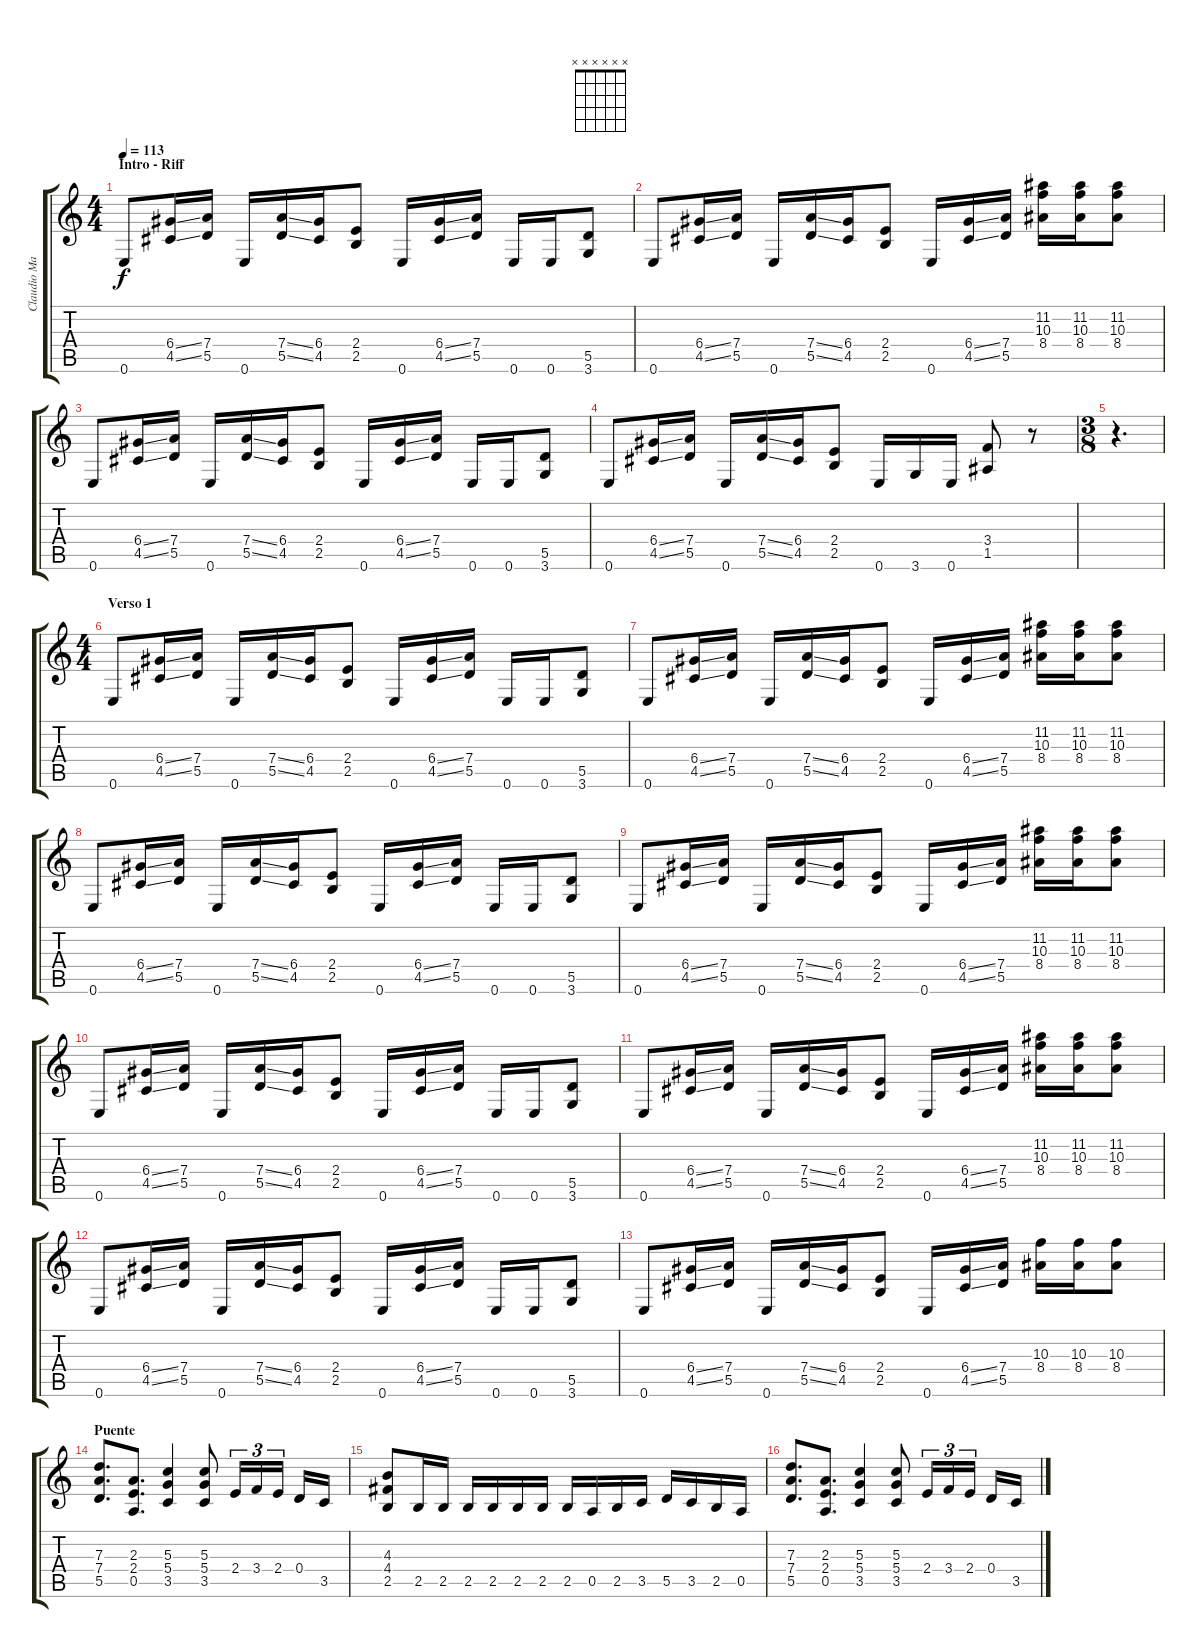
\track ("Claudio Marciello (Gtr 1)" "Claudio Ma") {instrument distortionguitar}
\staff {score tabs}
\tuning (E4 B3 G3 D3 A2 E2) {hide}
\chord ("" x x x x x x) {firstfret 0}
\ts (4 4)
\section ("" "Intro - Riff")
\tempo 113
\clef g2
\ks c
0.6.8{ch "" dy f instrument distortionguitar} (6.4{ss} 4.5{ss}).16 (7.4 5.5).16 0.6.16 (7.4{ss} 5.5{ss}).16 (6.4 4.5).16 (2.4 2.5).8 0.6.16 (6.4{ss} 4.5{ss}).16 (7.4 5.5).16 0.6.16 0.6.16 (5.5 3.6).8 |
0.6.8 (6.4{ss} 4.5{ss}).16 (7.4 5.5).16 0.6.16 (7.4{ss} 5.5{ss}).16 (6.4 4.5).16 (2.4 2.5).8 0.6.16 (6.4{ss} 4.5{ss}).16 (7.4 5.5).16 (11.2 10.3 8.4).16 (11.2 10.3 8.4).16 (11.2 10.3 8.4).8 |
0.6.8 (6.4{ss} 4.5{ss}).16 (7.4 5.5).16 0.6.16 (7.4{ss} 5.5{ss}).16 (6.4 4.5).16 (2.4 2.5).8 0.6.16 (6.4{ss} 4.5{ss}).16 (7.4 5.5).16 0.6.16 0.6.16 (5.5 3.6).8 |
0.6.8 (6.4{ss} 4.5{ss}).16 (7.4 5.5).16 0.6.16 (7.4{ss} 5.5{ss}).16 (6.4 4.5).16 (2.4 2.5).8 0.6.16 3.6.16 0.6.16 (3.4 1.5).8 r.8 |
\ts (3 8)
r.4{d} |
\ts (4 4)
\section ("" "Verso 1")
0.6.8 (6.4{ss} 4.5{ss}).16 (7.4 5.5).16 0.6.16 (7.4{ss} 5.5{ss}).16 (6.4 4.5).16 (2.4 2.5).8 0.6.16 (6.4{ss} 4.5{ss}).16 (7.4 5.5).16 0.6.16 0.6.16 (5.5 3.6).8 |
0.6.8 (6.4{ss} 4.5{ss}).16 (7.4 5.5).16 0.6.16 (7.4{ss} 5.5{ss}).16 (6.4 4.5).16 (2.4 2.5).8 0.6.16 (6.4{ss} 4.5{ss}).16 (7.4 5.5).16 (11.2 10.3 8.4).16 (11.2 10.3 8.4).16 (11.2 10.3 8.4).8 |
0.6.8 (6.4{ss} 4.5{ss}).16 (7.4 5.5).16 0.6.16 (7.4{ss} 5.5{ss}).16 (6.4 4.5).16 (2.4 2.5).8 0.6.16 (6.4{ss} 4.5{ss}).16 (7.4 5.5).16 0.6.16 0.6.16 (5.5 3.6).8 |
0.6.8 (6.4{ss} 4.5{ss}).16 (7.4 5.5).16 0.6.16 (7.4{ss} 5.5{ss}).16 (6.4 4.5).16 (2.4 2.5).8 0.6.16 (6.4{ss} 4.5{ss}).16 (7.4 5.5).16 (11.2 10.3 8.4).16 (11.2 10.3 8.4).16 (11.2 10.3 8.4).8 |
0.6.8 (6.4{ss} 4.5{ss}).16 (7.4 5.5).16 0.6.16 (7.4{ss} 5.5{ss}).16 (6.4 4.5).16 (2.4 2.5).8 0.6.16 (6.4{ss} 4.5{ss}).16 (7.4 5.5).16 0.6.16 0.6.16 (5.5 3.6).8 |
0.6.8 (6.4{ss} 4.5{ss}).16 (7.4 5.5).16 0.6.16 (7.4{ss} 5.5{ss}).16 (6.4 4.5).16 (2.4 2.5).8 0.6.16 (6.4{ss} 4.5{ss}).16 (7.4 5.5).16 (11.2 10.3 8.4).16 (11.2 10.3 8.4).16 (11.2 10.3 8.4).8 |
0.6.8 (6.4{ss} 4.5{ss}).16 (7.4 5.5).16 0.6.16 (7.4{ss} 5.5{ss}).16 (6.4 4.5).16 (2.4 2.5).8 0.6.16 (6.4{ss} 4.5{ss}).16 (7.4 5.5).16 0.6.16 0.6.16 (5.5 3.6).8 |
0.6.8 (6.4{ss} 4.5{ss}).16 (7.4 5.5).16 0.6.16 (7.4{ss} 5.5{ss}).16 (6.4 4.5).16 (2.4 2.5).8 0.6.16 (6.4{ss} 4.5{ss}).16 (7.4 5.5).16 (10.3 8.4).16 (10.3 8.4).16 (10.3 8.4).8 |
\section ("" "Puente")
(7.3 7.4 5.5).8{d} (2.3 2.4 0.5).8{d} (5.3 5.4 3.5).4 (5.3 5.4 3.5).8 2.4.16{tu (3 2)} 3.4.16{tu (3 2)} 2.4.16{tu (3 2)} 0.4.16 3.5.16 |
(4.3 4.4 2.5).8 2.5.16 2.5.16 2.5.16 2.5.16 2.5.16 2.5.16 2.5.16 0.5.16 2.5.16 3.5.16 5.5.16 3.5.16 2.5.16 0.5.16 |
(7.3 7.4 5.5).8{d} (2.3 2.4 0.5).8{d} (5.3 5.4 3.5).4 (5.3 5.4 3.5).8 2.4.16{tu (3 2)} 3.4.16{tu (3 2)} 2.4.16{tu (3 2)} 0.4.16 3.5.16
